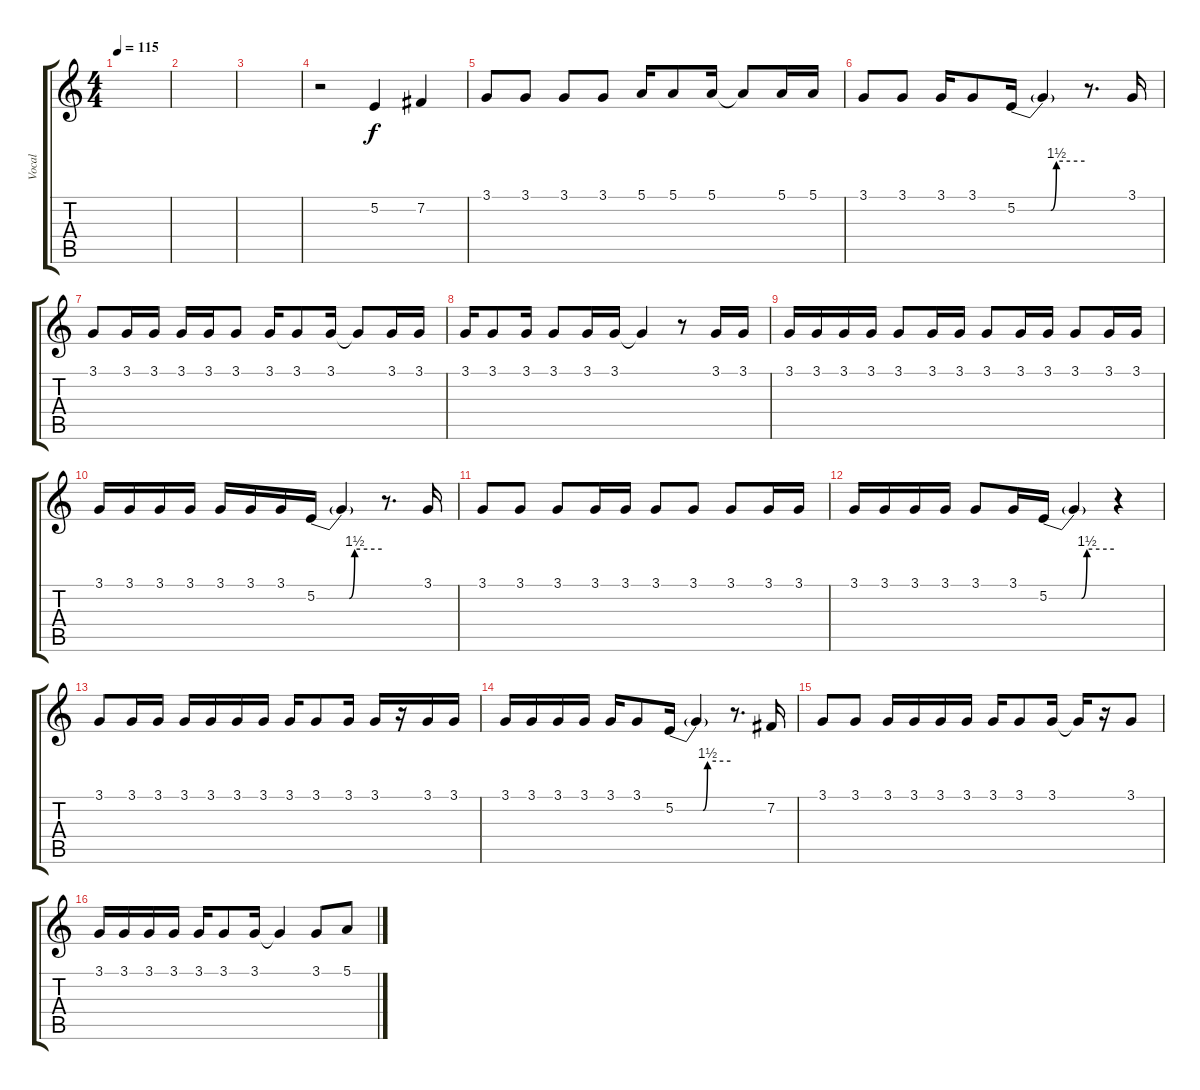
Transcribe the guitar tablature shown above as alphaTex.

\track ("Vocal" "Vocal") {instrument fx5brightness}
\staff {score tabs}
\tuning (E4 B3 G3 D3 A2 E2) {hide}
\ts (4 4)
\tempo 115
\clef g2
\ks c
|
|
|
r.2 5.2.4 7.2.4 |
3.1.8 3.1.8 3.1.8 3.1.8 5.1.16 5.1.8 5.1.16 5.1{t}.8 5.1.16 5.1.16 |
3.1.8 3.1.8 3.1.16 3.1.8 5.2{be (custom 0 0 30 0 35 6 60 6)}.16 5.2{t}.4 r.8{d} 3.1.16 |
3.1.8 3.1.16 3.1.16 3.1.16 3.1.16 3.1.8 3.1.16 3.1.8 3.1.16 3.1{t}.8 3.1.16 3.1.16 |
3.1.16 3.1.8 3.1.16 3.1.8 3.1.16 3.1.16 3.1{t}.4 r.8 3.1.16 3.1.16 |
3.1.16 3.1.16 3.1.16 3.1.16 3.1.8 3.1.16 3.1.16 3.1.8 3.1.16 3.1.16 3.1.8 3.1.16 3.1.16 |
3.1.16 3.1.16 3.1.16 3.1.16 3.1.16 3.1.16 3.1.16 5.2{be (custom 0 0 30 0 35 6 60 6)}.16 5.2{t}.4 r.8{d} 3.1.16 |
3.1.8 3.1.8 3.1.8 3.1.16 3.1.16 3.1.8 3.1.8 3.1.8 3.1.16 3.1.16 |
3.1.16 3.1.16 3.1.16 3.1.16 3.1.8 3.1.16 5.2{be (custom 0 0 30 0 35 6 60 6)}.16 5.2{t}.4 r.4 |
3.1.8 3.1.16 3.1.16 3.1.16 3.1.16 3.1.16 3.1.16 3.1.16 3.1.8 3.1.16 3.1.16 r.16 3.1.16 3.1.16 |
3.1.16 3.1.16 3.1.16 3.1.16 3.1.16 3.1.8 5.2{be (custom 0 0 30 0 35 6 60 6)}.16 5.2{t}.4 r.8{d} 7.2.16 |
3.1.8 3.1.8 3.1.16 3.1.16 3.1.16 3.1.16 3.1.16 3.1.8 3.1.16 3.1{t}.16 r.16 3.1.8 |
3.1.16 3.1.16 3.1.16 3.1.16 3.1.16 3.1.8 3.1.16 3.1{t}.4 3.1.8 5.1.8
